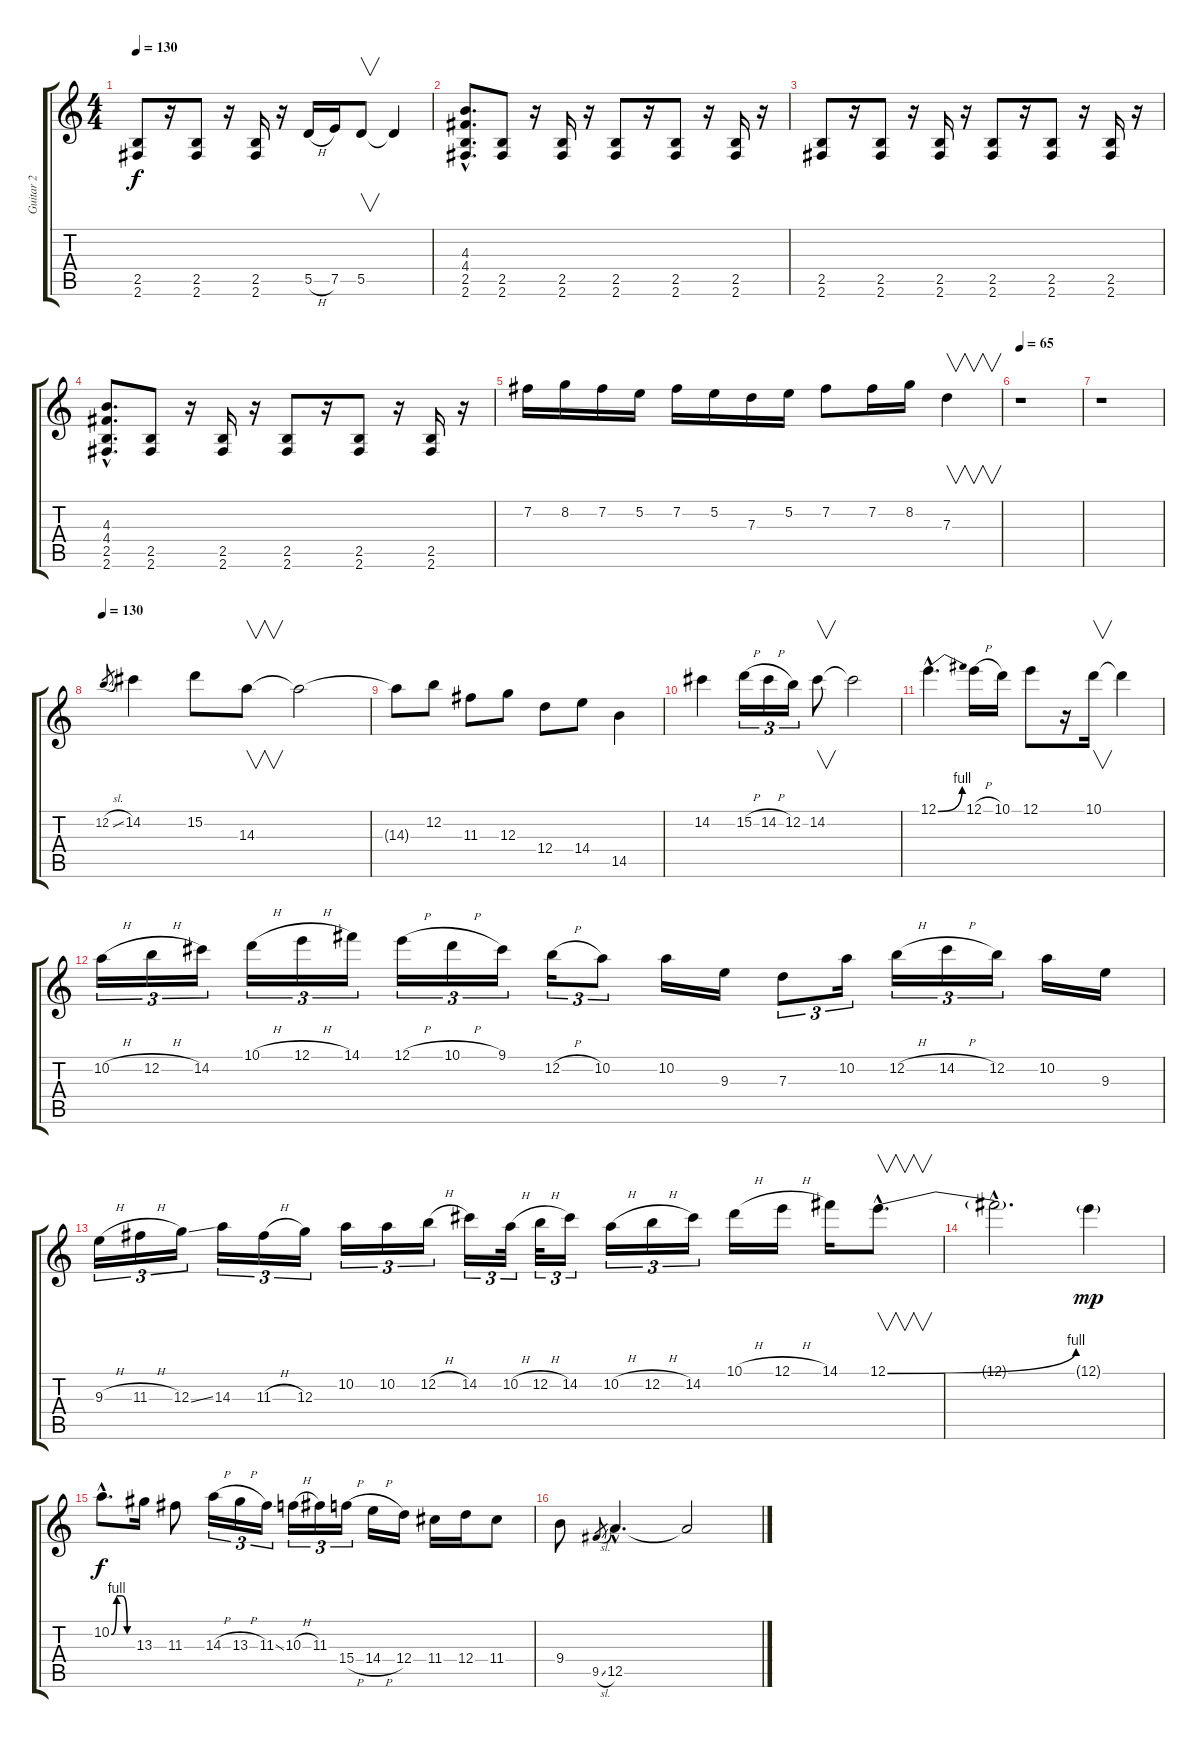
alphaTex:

\track ("Guitar 2" "Guitar 2") {instrument distortionguitar}
\staff {score tabs}
\tuning (E4 B3 G3 D3 A2 E2) {hide}
\ts (4 4)
\tempo 130
\clef g2
\ks c
(2.5 2.6).8{dy f} r.16 (2.5 2.6).8 r.16 (2.5 2.6).16 r.16 5.5{h}.16 7.5.16 5.5.8{v} 5.5{t}.4 |
(4.3{hac} 4.4{hac} 2.5{hac} 2.6{hac}).8{d} (2.5 2.6).8 r.16 (2.5 2.6).16 r.16 (2.5 2.6).8 r.16 (2.5 2.6).8 r.16 (2.5 2.6).16 r.16 |
(2.5 2.6).8 r.16 (2.5 2.6).8 r.16 (2.5 2.6).16 r.16 (2.5 2.6).8 r.16 (2.5 2.6).8 r.16 (2.5 2.6).16 r.16 |
(4.3{hac} 4.4{hac} 2.5{hac} 2.6{hac}).8{d} (2.5 2.6).8 r.16 (2.5 2.6).16 r.16 (2.5 2.6).8 r.16 (2.5 2.6).8 r.16 (2.5 2.6).16 r.16 |
7.2.16 8.2.16 7.2.16 5.2.16 7.2.16 5.2.16 7.3.16 5.2.16 7.2.8 7.2.16 8.2.16 7.3.4{v} |
\tempo 65
r.1 |
r.1 |
\tempo 130
12.2{sl}.8{gr} 14.2.4{volume 16 balance 8} 15.2.8 14.3.8{v} 14.3{t}.2 |
14.3{t}.8 12.2.8 11.3.8 12.3.8 12.4.8 14.4.8 14.5.4 |
14.2.4 15.2{h}.16{tu (3 2)} 14.2{h}.16{tu (3 2)} 12.2.16{tu (3 2)} 14.2.8{v} 14.2{t}.2 |
12.1{be (bend 0 0 60 4) hac}.4{d} 12.1{h}.16 10.1.16 12.1.8 r.16 10.1.16{v} 10.1{t}.4 |
10.2{h}.16{tu (3 2)} 12.2{h}.16{tu (3 2)} 14.2.16{tu (3 2)} 10.1{h}.16{tu (3 2)} 12.1{h}.16{tu (3 2)} 14.1.16{tu (3 2)} 12.1{h}.16{tu (3 2)} 10.1{h}.16{tu (3 2)} 9.1.16{tu (3 2)} 12.2{h}.16{tu (3 2)} 10.2.8{tu (3 2)} 10.2.16 9.3.16 7.3.8{tu (3 2)} 10.2.16{tu (3 2)} 12.2{h}.16{tu (3 2)} 14.2{h}.16{tu (3 2)} 12.2.16{tu (3 2)} 10.2.16 9.3.16 |
9.3{h}.16{tu (3 2)} 11.3{h}.16{tu (3 2)} 12.3{ss}.16{tu (3 2)} 14.3.16{tu (3 2)} 11.3{h}.16{tu (3 2)} 12.3.16{tu (3 2)} 10.2.16{tu (3 2)} 10.2.16{tu (3 2)} 12.2{h}.16{tu (3 2)} 14.2.16{tu (3 2)} 10.2{h}.32{tu (3 2)} 12.2{h}.32{tu (3 2)} 14.2.16{tu (3 2)} 10.2{h}.16{tu (3 2)} 12.2{h}.16{tu (3 2)} 14.2.16{tu (3 2)} 10.1{h}.16 12.1{h}.16 14.1.16 12.1{be (bend 0 0 60 4) hac}.8{v d} |
12.1{hac t}.2{d} 12.1{g}.4{dy mp} |
10.2{be (custom 0 0 15 4 30 4 45 0 60 0) hac}.8{d dy f} 13.3.16 11.3.8 14.3{h}.16{tu (3 2)} 13.3{h}.16{tu (3 2)} 11.3{ss}.16{tu (3 2)} 10.3{h}.16{tu (3 2)} 11.3.16{tu (3 2)} 15.4{h}.16{tu (3 2)} 14.4{h}.16 12.4.16 11.4.16 12.4.16 11.4.8 |
9.4.8 9.5{sl}.8{gr} 12.5{hac}.4{d} 12.5{t}.2
